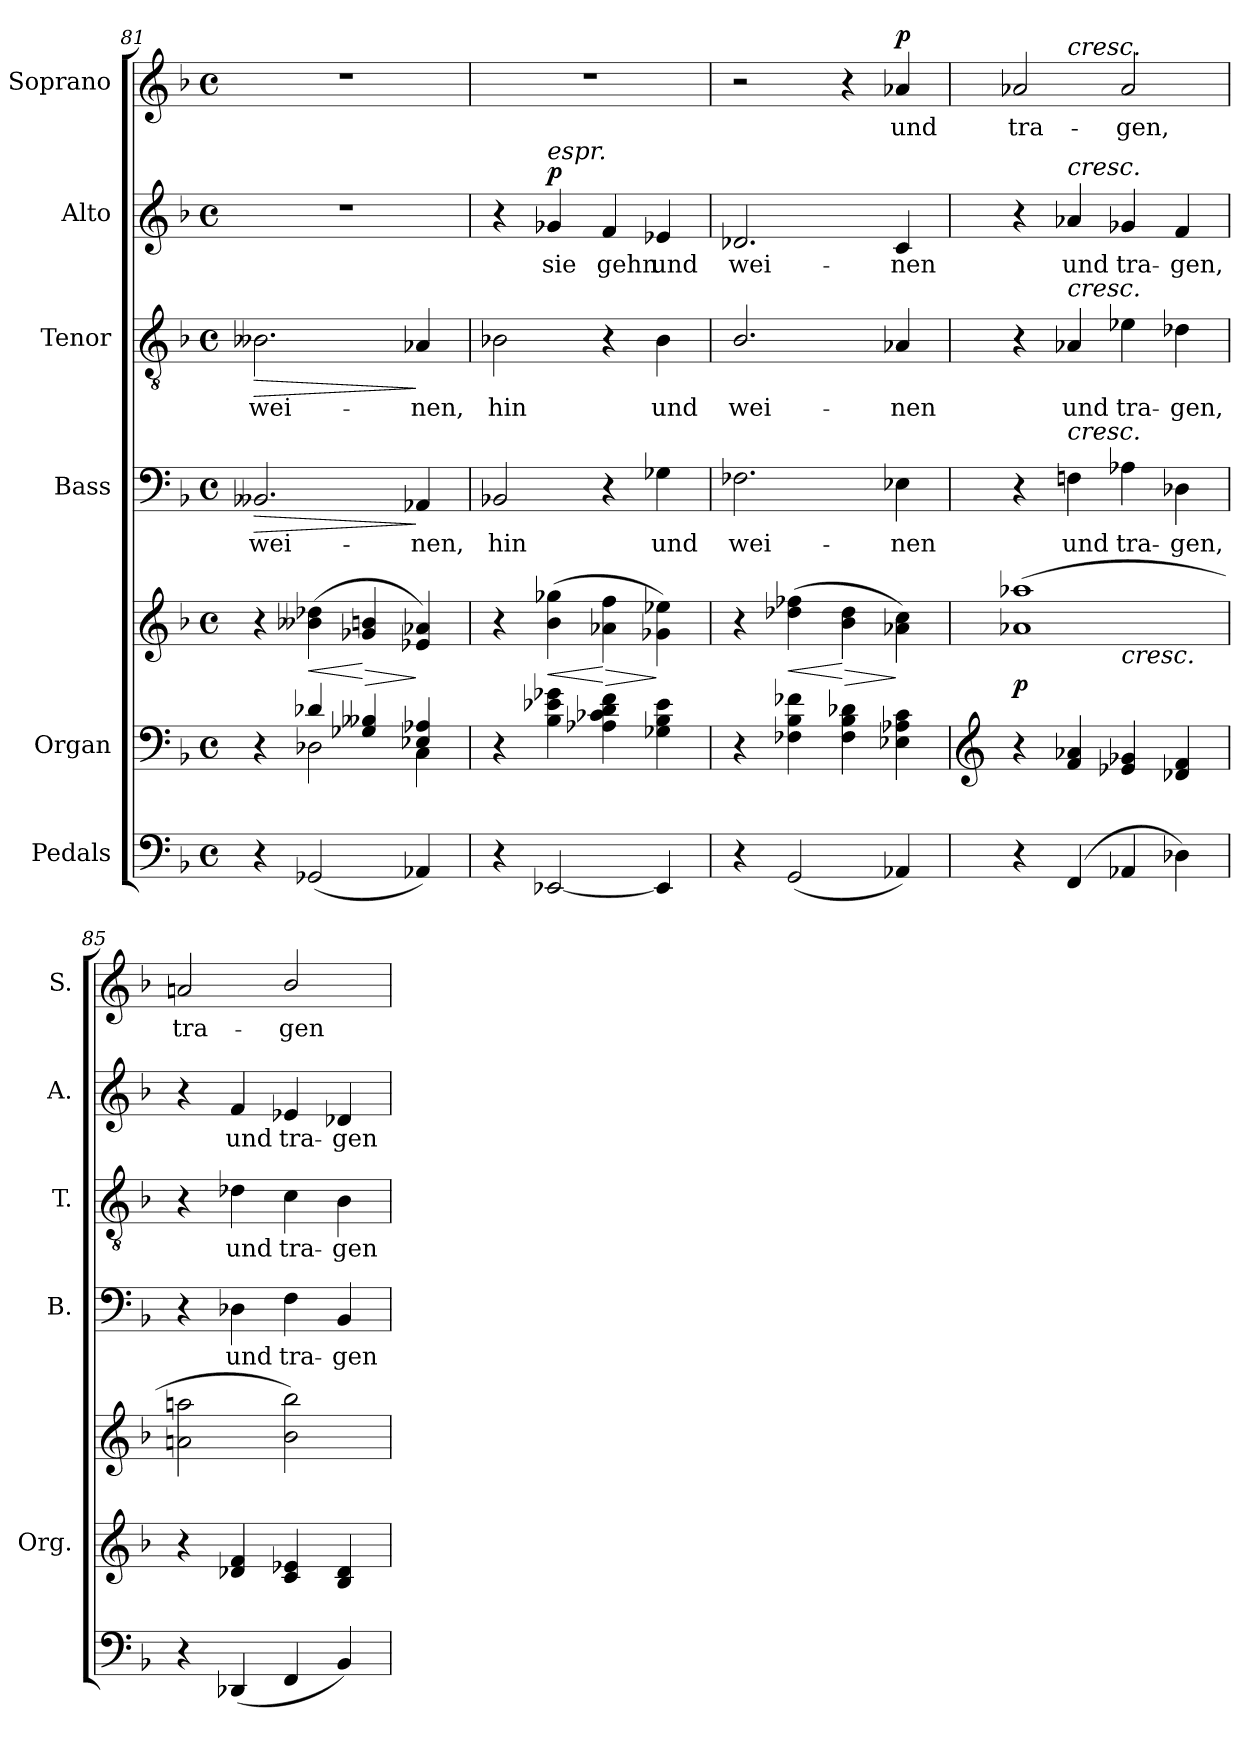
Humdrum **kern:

**kern	**kern	**kern	**dynam	**kern	**text	**dynam	**kern	**text	**dynam	**kern	**text	**dynam	**kern	**text	**dynam
*part6	*part5	*part5	*part5	*part4	*part4	*part4	*part3	*part3	*part3	*part2	*part2	*part2	*part1	*part1	*part1
*staff7	*staff6	*staff5	*staff5/6	*staff4	*staff4	*staff4	*staff3	*staff3	*staff3	*staff2	*staff2	*staff2	*staff1	*staff1	*staff1
*I"Pedals	*I"Organ	*	*	*I"Bass	*	*	*I"Tenor	*	*	*I"Alto	*	*	*I"Soprano	*	*
*	*I'Org.	*	*	*I'B.	*	*	*I'T.	*	*	*I'A.	*	*	*I'S.	*	*
!!LO:PB:g=z
*clefF4	*clefF4	*clefG2	*	*clefF4	*	*	*clefGv2	*	*	*clefG2	*	*	*clefG2	*	*
*	*	*	*	*	*	*	*ITrd7c12	*	*	*	*	*	*	*	*
*k[b-]	*k[b-]	*k[b-]	*	*k[b-]	*	*	*k[b-]	*	*	*k[b-]	*	*	*k[b-]	*	*
*F:	*F:	*F:	*	*F:	*	*	*F:	*	*	*F:	*	*	*F:	*	*
*M4/4	*M4/4	*M4/4	*	*M4/4	*	*	*M4/4	*	*	*M4/4	*	*	*M4/4	*	*
*met(c)	*met(c)	*met(c)	*	*met(c)	*	*	*met(c)	*	*	*met(c)	*	*	*met(c)	*	*
=81	=81	=81	=81	=81	=81	=81	=81	=81	=81	=81	=81	=81	=81	=81	=81
*	*^	*	*	*	*	*	*	*	*	*	*	*	*	*	*
!	!	!	!	!	!	!LO:LY:b:color=#000000	!LO:HP:b	!	!	!	!	!	!	!	!	!
!	!	!	!	!	!	!	!	!	!LO:LY:b:color=#000000	!LO:HP:b	!	!	!	!	!	!
4r	4r	4ryy	4r	.	2.BB--Xi/	wei-	>	2.BB--Xi\	wei-	>	1r	.	.	1r	.	.
!	!	!	!	!LO:HP:b	!	!	!	!	!	!	!	!	!	!	!	!
(2GG-Xi/	4d-Xi/	2D-Xi\	(4b--Xi\ 4dd-Xi	<	.	.	.	.	.	.	.	.	.	.	.	.
!	!	!	!	!LO:HP:n=1:b	!	!	!	!	!	!	!	!	!	!	!	!
.	4G-Xi/ 4B--Xi	.	4g-Xi/ 4bi	[ >	.	.	.	.	.	.	.	.	.	.	.	.
!	!	!	!	!	!	!LO:LY:b:color=#000000	!	!	!	!	!	!	!	!	!	!
!	!	!	!	!	!	!	!	!	!LO:LY:b:color=#000000	!	!	!	!	!	!	!
4AA-Xi/)	4E-Xi/ 4A-Xi	4Ci\	4e-Xi/ 4a-Xi)	]	4AA-Xi/	-nen,	]	4AA-Xi/	-nen,	]	.	.	.	.	.	.
*	*v	*v	*	*	*	*	*	*	*	*	*	*	*	*	*	*
=82	=82	=82	=82	=82	=82	=82	=82	=82	=82	=82	=82	=82	=82	=82	=82
*	*^	*	*	*	*	*	*	*	*	*	*	*	*	*	*
!	!	!	!	!	!	!LO:LY:b:color=#000000	!	!	!	!	!	!	!	!	!	!
*	*v	*v	*	*	*	*	*	*	*	*	*	*	*	*	*	*
*	*^	*	*	*	*	*	*	*	*	*	*	*	*	*	*
!	!	!	!	!	!	!	!	!	!LO:LY:b:color=#000000	!	!	!	!	!	!	!
*	*v	*v	*	*	*	*	*	*	*	*	*	*	*	*	*	*
4r	4r	4r	.	2BB-Xi/	hin	.	2BB-Xi\	hin	.	4r	.	.	1r	.	.
!	!	!	!LO:HP:b	!	!	!	!	!	!	!	!	!	!	!	!
!	!	!	!	!	!	!	!	!	!	!LO:TX:a:i:t=espr.	!	!	!	!	!
!	!	!	!	!	!	!	!	!	!	!	!LO:LY:b:color=#000000	!	!	!	!
[2EE-Xi/	4B-i\ 4e-Xi 4g-Xi	(4b-i\ 4gg-Xi	<	.	.	.	.	.	.	4g-Xi/	sie	p	.	.	.
!	!	!	!LO:HP:n=1:b	!	!	!	!	!	!	!	!	!	!	!	!
!	!	!	!	!	!	!	!	!	!	!	!LO:LY:b:color=#000000	!	!	!	!
.	4A-Xi\ 4c-Xi 4di 4fi	4a-Xi\ 4ffi	[ >	4r	.	.	4r	.	.	4fi/	gehn	.	.	.	.
!	!	!	!	!	!LO:LY:b:color=#000000	!	!	!	!	!	!	!	!	!	!
!	!	!	!	!	!	!	!	!LO:LY:b:color=#000000	!	!	!	!	!	!	!
!	!	!	!	!	!	!	!	!	!	!	!LO:LY:b:color=#000000	!	!	!	!
4EE-i/]	4G-Xi\ 4B-i 4e-i	4g-Xi\ 4ee-Xi)	]	4G-Xi\	und	.	4BB-i\	und	.	4e-Xi/	und	.	.	.	.
=83	=83	=83	=83	=83	=83	=83	=83	=83	=83	=83	=83	=83	=83	=83	=83
!	!	!	!	!	!LO:LY:b:color=#000000	!	!	!	!	!	!	!	!	!	!
!	!	!	!	!	!	!	!	!LO:LY:b:color=#000000	!	!	!	!	!	!	!
!	!	!	!	!	!	!	!	!	!	!	!LO:LY:b:color=#000000	!	!	!	!
4r	4r	4r	.	2.F-Xi\	wei-	.	2.BB-i/	wei-	.	2.d-Xi/	wei-	.	2r	.	.
!	!	!	!LO:HP:b	!	!	!	!	!	!	!	!	!	!	!	!
(2GGi/	4F-Xi\ 4B-i 4f-Xi	(4dd-Xi\ 4ff-Xi	<	.	.	.	.	.	.	.	.	.	.	.	.
!	!	!	!LO:HP:n=1:b	!	!	!	!	!	!	!	!	!	!	!	!
.	4F-i\ 4B-i 4d-Xi	4b-i\ 4dd-i	[ >	.	.	.	.	.	.	.	.	.	4r	.	.
!	!	!	!	!	!LO:LY:b:color=#000000	!	!	!	!	!	!	!	!	!	!
!	!	!	!	!	!	!	!	!LO:LY:b:color=#000000	!	!	!	!	!	!	!
!	!	!	!	!	!	!	!	!	!	!	!LO:LY:b:color=#000000	!	!	!	!
!	!	!	!	!	!	!	!	!	!	!	!	!	!	!LO:LY:b:color=#000000	!
4AA-Xi/)	4E-Xi\ 4A-Xi 4ci	4a-Xi\ 4cci)	]	4E-Xi\	-nen	.	4AA-Xi/	-nen	.	4ci/	-nen	.	4a-Xi/	und	p
=84	=84	=84	=84	=84	=84	=84	=84	=84	=84	=84	=84	=84	=84	=84	=84
*	*clefG2	*	*	*	*	*	*	*	*	*	*	*	*	*	*
!	!	!	!	!	!	!	!	!	!	!	!	!	!	!LO:LY:b:color=#000000	!
*	*	*^	*	*	*	*	*	*	*	*	*	*	*^	*	*
4r	4r	(1a-Xi 1aa-Xi	2ryy	p	4r	.	.	4r	.	.	4r	.	.	2a-Xi/	4ryy	tra-	.
!	!	!	!	!	!	!LO:LY:b:color=#000000	!	!	!	!	!	!	!	!	!	!	!
!	!	!	!	!	!	!	!	!	!LO:LY:b:color=#000000	!	!	!	!	!	!	!	!
!	!	!	!	!	!	!	!	!	!	!	!	!	!	!	!LO:TX:a:i:t=cresc.	!	!
!	!	!	!	!	!	!	!	!	!	!	!LO:TX:a:i:t=cresc.	!	!	!	!	!	!
!	!	!	!	!	!	!	!	!LO:TX:a:i:t=cresc.	!	!	!	!	!	!	!	!	!
!	!	!	!	!	!LO:TX:a:i:t=cresc.	!	!	!	!	!	!	!	!	!	!	!	!
!	!	!	!	!	!	!	!	!	!	!	!	!LO:LY:b:color=#000000	!	!	!	!	!
(4FFi/	4fi/ 4a-Xi	.	.	.	4Fni\	und	.	4AA-Xi/	und	.	4a-Xi/	und	.	.	2.ryy	.	.
!	!	!	!	!	!	!LO:LY:b:color=#000000	!	!	!	!	!	!	!	!	!	!	!
!	!	!	!	!	!	!	!	!	!LO:LY:b:color=#000000	!	!	!	!	!	!	!	!
!	!	!	!	!	!	!	!	!	!	!	!	!LO:LY:b:color=#000000	!	!	!	!	!
!	!	!	!LO:TX:b:i:t=cresc.	!	!	!	!	!	!	!	!	!	!	!	!	!	!
!	!	!	!	!	!	!	!	!	!	!	!	!	!	!	!	!LO:LY:b:color=#000000	!
4AA-Xi/	4e-Xi/ 4g-Xi	.	2ryy	.	4A-Xi\	tra-	.	4E-Xi\	tra-	.	4g-Xi/	tra-	.	2a-i/	.	-gen,	.
!	!	!	!	!	!	!LO:LY:b:color=#000000	!	!	!	!	!	!	!	!	!	!	!
!	!	!	!	!	!	!	!	!	!LO:LY:b:color=#000000	!	!	!	!	!	!	!	!
!	!	!	!	!	!	!	!	!	!	!	!	!LO:LY:b:color=#000000	!	!	!	!	!
4D-Xi\)	4d-Xi/ 4fi	.	.	.	4D-Xi\	-gen,	.	4D-Xi\	-gen,	.	4fi/	-gen,	.	.	.	.	.
*	*	*v	*v	*	*	*	*	*	*	*	*	*	*	*v	*v	*	*
=85	=85	=85	=85	=85	=85	=85	=85	=85	=85	=85	=85	=85	=85	=85	=85
*	*	*^	*	*	*	*	*	*	*	*	*	*	*^	*	*
!	!	!	!	!	!	!	!	!	!	!	!	!	!	!	!	!LO:LY:b:color=#000000	!
*	*	*v	*v	*	*	*	*	*	*	*	*	*	*	*v	*v	*	*
4r	4r	2ani\ 2aani	.	4r	.	.	4r	.	.	4r	.	.	2ani/	tra-	.
!	!	!	!	!	!LO:LY:b:color=#000000	!	!	!	!	!	!	!	!	!	!
!	!	!	!	!	!	!	!	!LO:LY:b:color=#000000	!	!	!	!	!	!	!
!	!	!	!	!	!	!	!	!	!	!	!LO:LY:b:color=#000000	!	!	!	!
(4DD-Xi/	4d-Xi/ 4fi	.	.	4D-Xi\	und	.	4D-Xi\	und	.	4fi/	und	.	.	.	.
!	!	!	!	!	!LO:LY:b:color=#000000	!	!	!	!	!	!	!	!	!	!
!	!	!	!	!	!	!	!	!LO:LY:b:color=#000000	!	!	!	!	!	!	!
!	!	!	!	!	!	!	!	!	!	!	!LO:LY:b:color=#000000	!	!	!	!
!	!	!	!	!	!	!	!	!	!	!	!	!	!	!LO:LY:b:color=#000000	!
4FFi/	4ci/ 4e-Xi	2b-i\ 2bb-i)	.	4Fi\	tra-	.	4Ci\	tra-	.	4e-Xi/	tra-	.	2b-i/	-gen	.
!	!	!	!	!	!LO:LY:b:color=#000000	!	!	!	!	!	!	!	!	!	!
!	!	!	!	!	!	!	!	!LO:LY:b:color=#000000	!	!	!	!	!	!	!
!	!	!	!	!	!	!	!	!	!	!	!LO:LY:b:color=#000000	!	!	!	!
4BB-i/)	4B-i/ 4d-i	.	.	4BB-i/	-gen	.	4BB-i\	-gen	.	4d-Xi/	-gen	.	.	.	.
=	=	=	=	=	=	=	=	=	=	=	=	=	=	=	=
*-	*-	*-	*-	*-	*-	*-	*-	*-	*-	*-	*-	*-	*-	*-	*-
